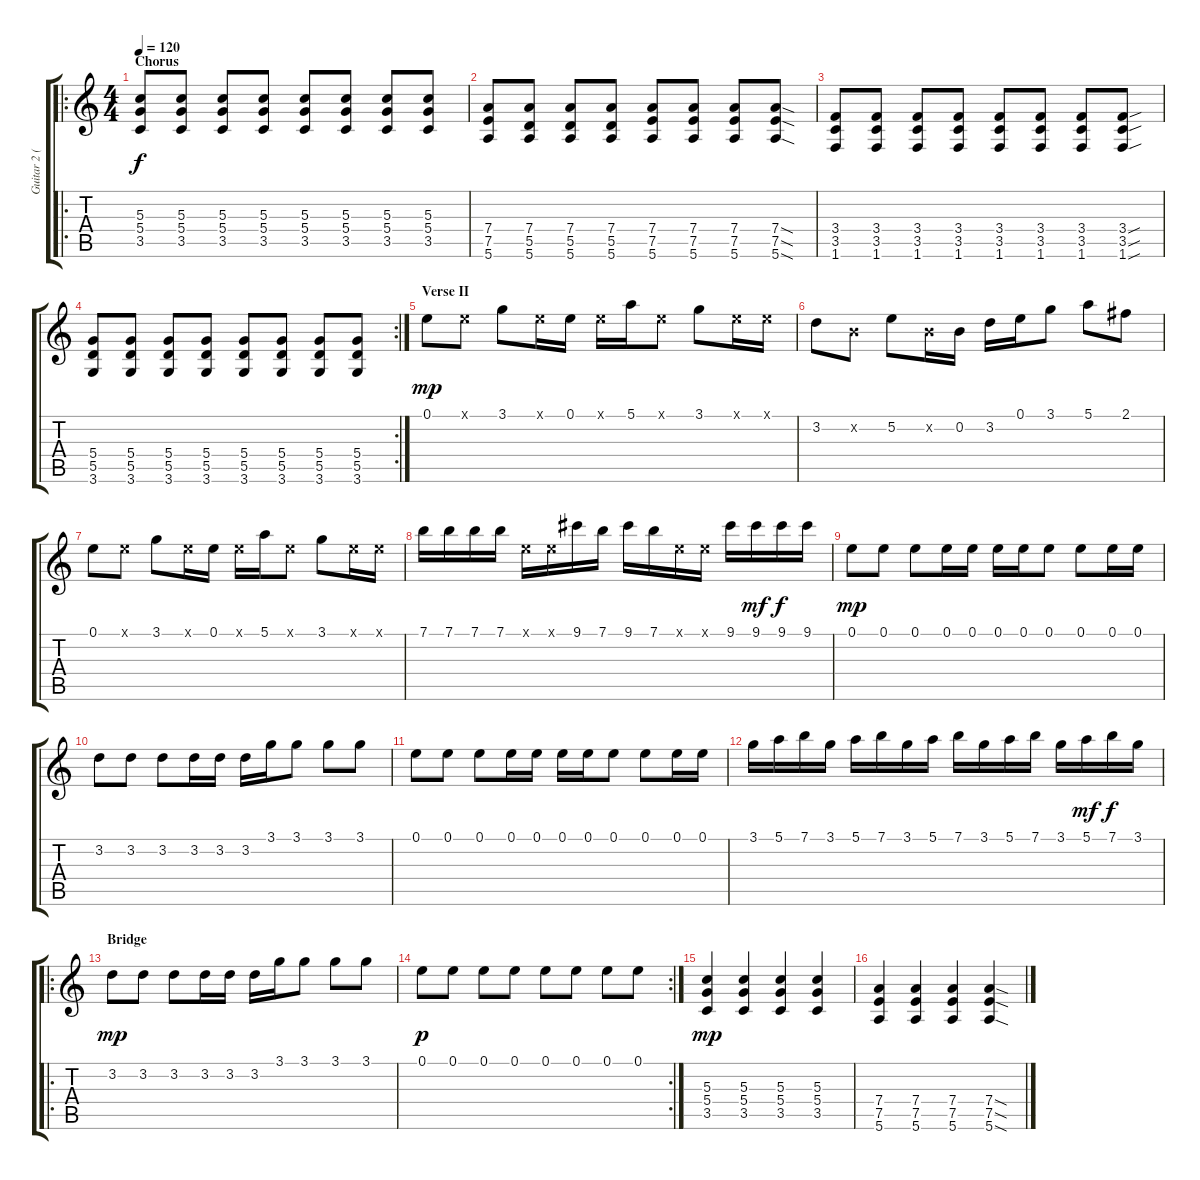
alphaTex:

\track ("Guitar 2 (electric)" "Guitar 2 (") {instrument overdrivenguitar}
\staff {score tabs}
\tuning (E4 B3 G3 D3 A2 E2) {hide}
\ro
\ts (4 4)
\section ("" "Chorus")
\tempo 120
\clef g2
\ks c
(5.3 5.4 3.5).8{dy f} (5.3 5.4 3.5).8 (5.3 5.4 3.5).8 (5.3 5.4 3.5).8 (5.3 5.4 3.5).8 (5.3 5.4 3.5).8 (5.3 5.4 3.5).8 (5.3 5.4 3.5).8 |
(7.4 7.5 5.6).8 (7.4 5.5 5.6).8 (7.4 5.5 5.6).8 (7.4 5.5 5.6).8 (7.4 7.5 5.6).8 (7.4 7.5 5.6).8 (7.4 7.5 5.6).8 (7.4{sod} 7.5{sod} 5.6{sod}).8 |
(3.4 3.5 1.6).8 (3.4 3.5 1.6).8 (3.4 3.5 1.6).8 (3.4 3.5 1.6).8 (3.4 3.5 1.6).8 (3.4 3.5 1.6).8 (3.4 3.5 1.6).8 (3.4{sou} 3.5{sou} 1.6{sou}).8 |
\rc 2
(5.4 5.5 3.6).8 (5.4 5.5 3.6).8 (5.4 5.5 3.6).8 (5.4 5.5 3.6).8 (5.4 5.5 3.6).8 (5.4 5.5 3.6).8 (5.4 5.5 3.6).8 (5.4 5.5 3.6).8 |
\section ("" "Verse II")
0.1.8{dy mp} 0.1{x}.8 3.1.8 0.1{x}.16 0.1.16 0.1{x}.16 5.1.16 0.1{x}.8 3.1.8 0.1{x}.16 0.1{x}.16 |
3.2.8 0.2{x}.8 5.2.8 0.2{x}.16 0.2.16 3.2.16 0.1.16 3.1.8 5.1.8 2.1.8 |
0.1.8 0.1{x}.8 3.1.8 0.1{x}.16 0.1.16 0.1{x}.16 5.1.16 0.1{x}.8 3.1.8 0.1{x}.16 0.1{x}.16 |
7.1.16 7.1.16 7.1.16 7.1.16 0.1{x}.16 0.1{x}.16 9.1.16 7.1.16 9.1.16 7.1.16 0.1{x}.16 0.1{x}.16 9.1.16 9.1.16{dy mf} 9.1.16{dy f} 9.1.16 |
0.1.8{dy mp} 0.1.8 0.1.8 0.1.16 0.1.16 0.1.16 0.1.16 0.1.8 0.1.8 0.1.16 0.1.16 |
3.2.8 3.2.8 3.2.8 3.2.16 3.2.16 3.2.16 3.1.16 3.1.8 3.1.8 3.1.8 |
0.1.8 0.1.8 0.1.8 0.1.16 0.1.16 0.1.16 0.1.16 0.1.8 0.1.8 0.1.16 0.1.16 |
3.1.16 5.1.16 7.1.16 3.1.16 5.1.16 7.1.16 3.1.16 5.1.16 7.1.16 3.1.16 5.1.16 7.1.16 3.1.16 5.1.16{dy mf} 7.1.16{dy f} 3.1.16 |
\ro
\section ("" "Bridge")
3.2.8{dy mp} 3.2.8 3.2.8 3.2.16 3.2.16 3.2.16 3.1.16 3.1.8 3.1.8 3.1.8 |
\rc 2
0.1.8{dy p} 0.1.8 0.1.8 0.1.8 0.1.8 0.1.8 0.1.8 0.1.8 |
(5.3 5.4 3.5).4{dy mp} (5.3 5.4 3.5).4 (5.3 5.4 3.5).4 (5.3 5.4 3.5).4 |
(7.4 7.5 5.6).4 (7.4 7.5 5.6).4 (7.4 7.5 5.6).4 (7.4{sod} 7.5{sod} 5.6{sod}).4
